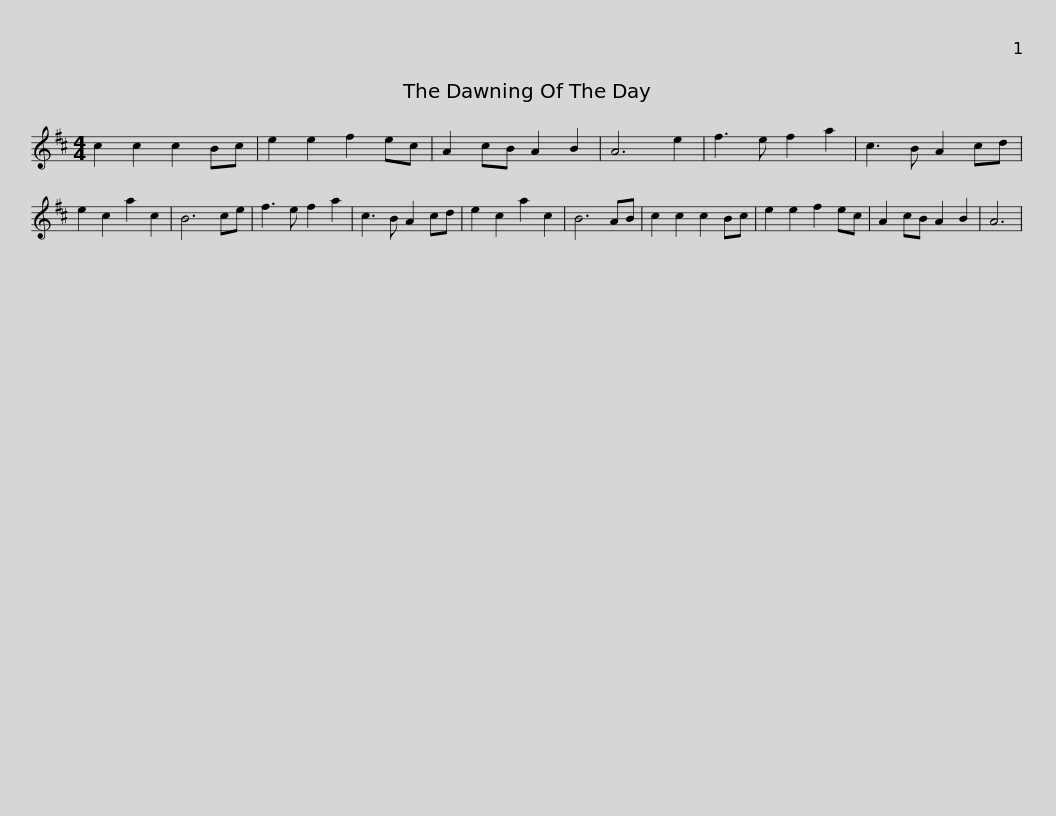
X:1
L:1/8
M:4/4
I:linebreak $
K:D
V:1 treble
V:1
 c2 c2 c2 Bc | e2 e2 f2 ec | A2 cB A2 B2 | A6 e2 | f3 e f2 a2 | %5
 c3 B A2 cd | e2 c2 a2 c2 | B6 ce | f3 e f2 a2 |$ c3 B A2 cd | %10
 e2 c2 a2 c2 | B6 AB | c2 c2 c2 Bc | e2 e2 f2 ec | A2 cB A2 B2 | %15
 A6 | %16
